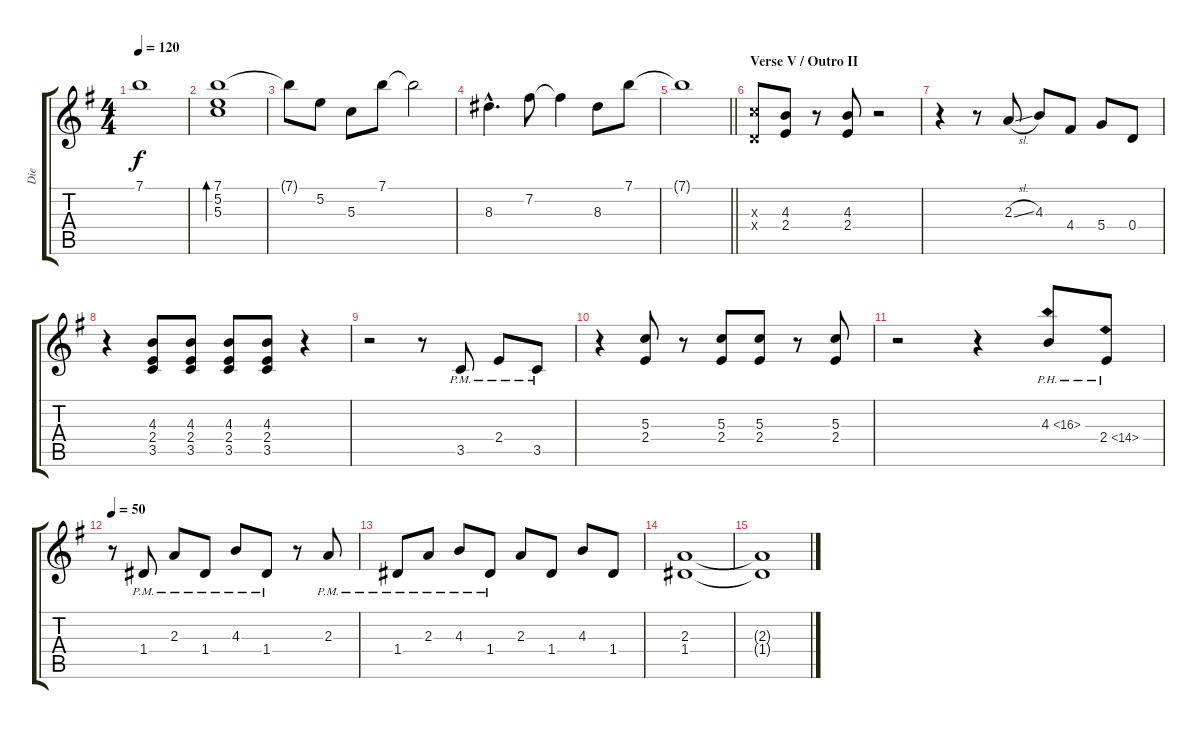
\track ("Die" "Die") {instrument electricguitarclean}
\staff {score tabs}
\tuning (E4 B3 G3 D3 A2 E2) {hide}
\ts (4 4)
\tempo 120
\clef g2
\ks g
7.1{t}.1{dy f} |
(7.1 5.2 5.3).1{bd 480} |
7.1{t}.8 5.2.8 5.3.8 7.1.8 7.1{t}.2 |
8.3{hac}.4{d} 7.2.8 7.2{t}.4 8.3.8 7.1.8 |
\barLineRight lightlight
7.1{t}.1 |
\section ("" "Verse V / Outro II")
(5.3{x} 0.4{x}).8{instrument distortionguitar} (4.3 2.4).8 r.8 (4.3 2.4).8 r.2 |
r.4 r.8 2.3{sl}.8 4.3.8 4.4.8 5.4.8 0.4.8 |
r.4 (4.3 2.4 3.5).8 (4.3 2.4 3.5).8 (4.3 2.4 3.5).8 (4.3 2.4 3.5).8 r.4 |
r.2 r.8 3.5{pm}.8 2.4{pm}.8 3.5{pm}.8 |
r.4 (5.3 2.4).8 r.8 (5.3 2.4).8 (5.3 2.4).8 r.8 (5.3 2.4).8 |
r.2 r.4 4.3{ph 12}.8 2.4{ph 12}.8 |
\tempo 50
r.8 1.4{pm}.8 2.3{pm}.8 1.4{pm}.8 4.3{pm}.8 1.4{pm}.8 r.8 2.3{pm}.8 |
1.4{pm}.8 2.3{pm}.8 4.3{pm}.8 1.4{pm}.8 2.3.8 1.4.8 4.3.8 1.4.8 |
(2.3 1.4).1 |
(2.3{t} 1.4{t}).1
